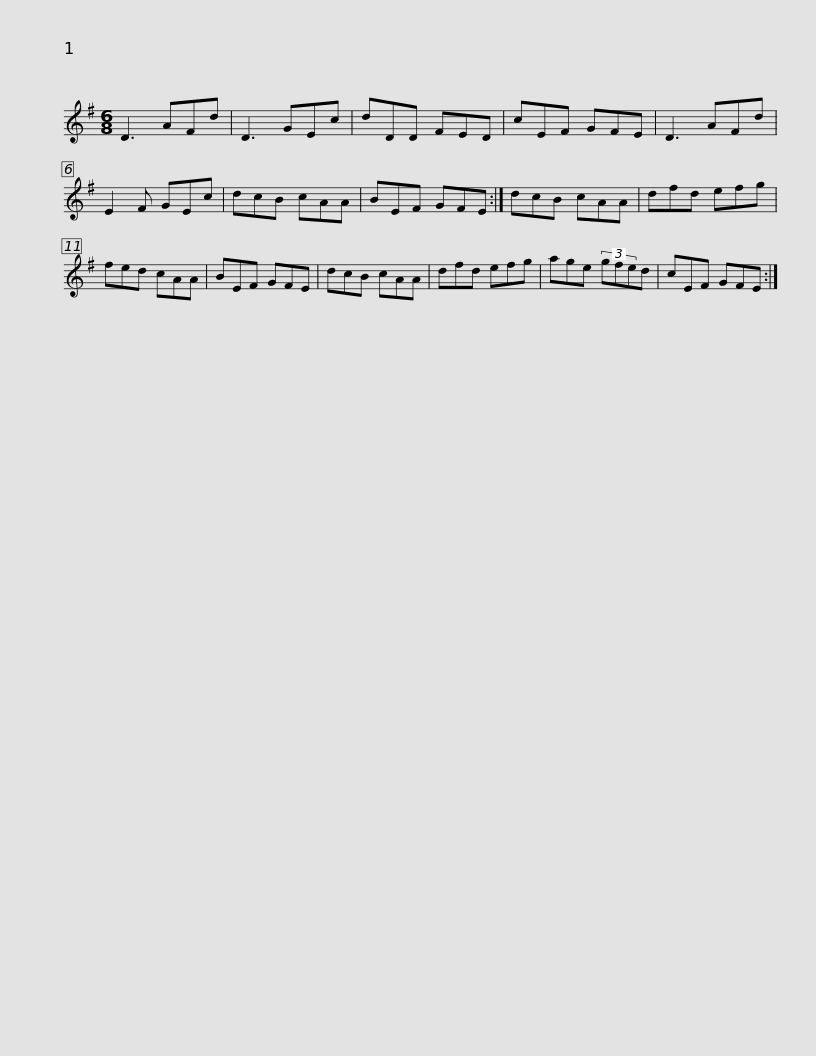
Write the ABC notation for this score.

X:1
L:1/8
M:6/8
I:linebreak $
K:G
V:1 treble
V:1
 D3 AFd | D3 GEc | dDD FED | cEF GFE | D3 AFd | %5
 E2 F GEc | dcB cAA | BEF GFE :|$ dcB cAA | dfd efg | %10
 fed cAA | BEF GFE | dcB cAA | dfd efg | age (3gfed |$ %15
 cEF GFE :| %16
